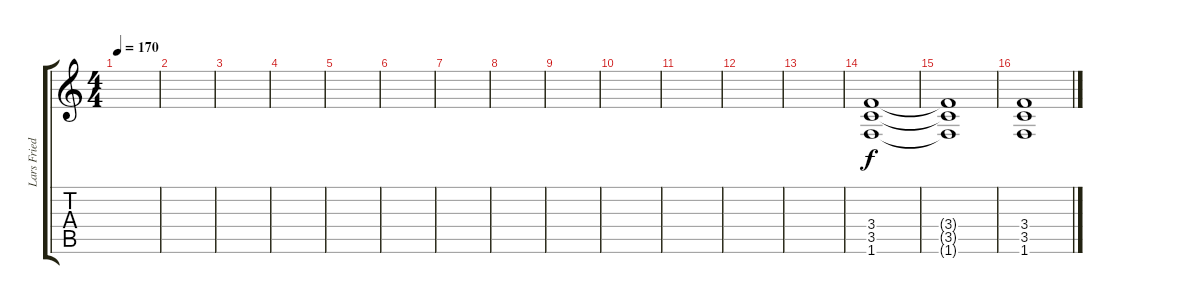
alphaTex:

\track ("Lars Friedriksen" "Lars Fried") {instrument distortionguitar}
\staff {score tabs}
\tuning (E4 B3 G3 D3 A2 E2) {hide}
\ts (4 4)
\tempo 170
\clef g2
\ks c
|
|
|
|
|
|
|
|
|
|
|
|
|
(3.4 3.5 1.6).1 |
(3.4{t} 3.5{t} 1.6{t}).1 |
(3.4 3.5 1.6).1
